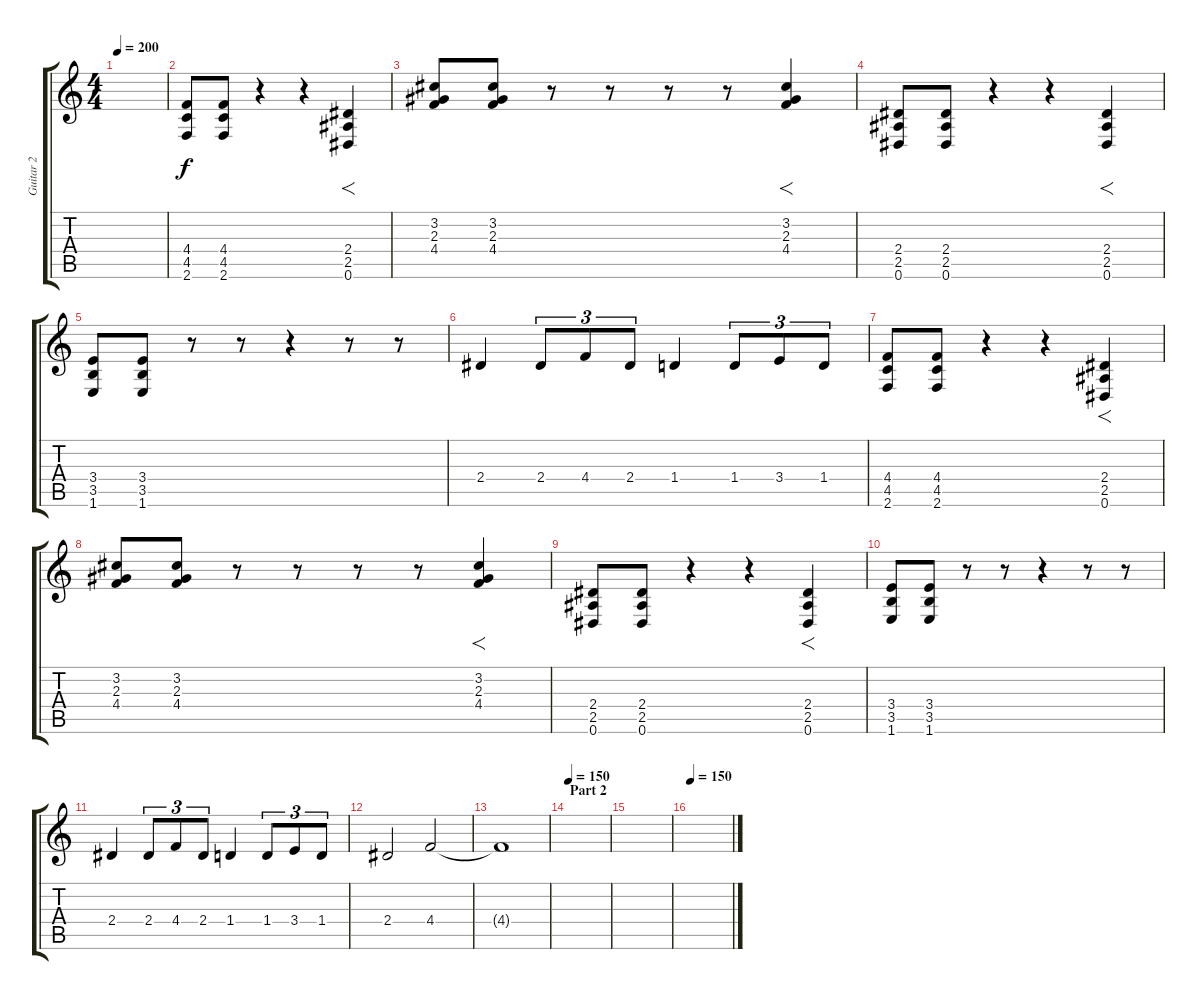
\track ("Guitar 2" "Guitar 2") {instrument distortionguitar}
\staff {score tabs}
\tuning (Eb4 Bb3 Gb3 Db3 Ab2 Eb2) {hide}
\ts (4 4)
\tempo 200
\clef g2
\ks c
|
(4.4 4.5 2.6).8{volume 13} (4.4 4.5 2.6).8 r.4 r.4 (2.4 2.5 0.6).4{f} |
(3.2 2.3 4.4).8 (3.2 2.3 4.4).8 r.8 r.8 r.8 r.8 (3.2 2.3 4.4).4{f} |
(2.4 2.5 0.6).8 (2.4 2.5 0.6).8 r.4 r.4 (2.4 2.5 0.6).4{f} |
(3.4 3.5 1.6).8 (3.4 3.5 1.6).8 r.8 r.8 r.4 r.8 r.8 |
2.4.4 2.4.8{tu (3 2)} 4.4.8{tu (3 2)} 2.4.8{tu (3 2)} 1.4.4 1.4.8{tu (3 2)} 3.4.8{tu (3 2)} 1.4.8{tu (3 2)} |
(4.4 4.5 2.6).8{volume 13} (4.4 4.5 2.6).8 r.4 r.4 (2.4 2.5 0.6).4{f} |
(3.2 2.3 4.4).8 (3.2 2.3 4.4).8 r.8 r.8 r.8 r.8 (3.2 2.3 4.4).4{f} |
(2.4 2.5 0.6).8 (2.4 2.5 0.6).8 r.4 r.4 (2.4 2.5 0.6).4{f} |
(3.4 3.5 1.6).8 (3.4 3.5 1.6).8 r.8 r.8 r.4 r.8 r.8 |
2.4.4 2.4.8{tu (3 2)} 4.4.8{tu (3 2)} 2.4.8{tu (3 2)} 1.4.4 1.4.8{tu (3 2)} 3.4.8{tu (3 2)} 1.4.8{tu (3 2)} |
2.4.2 4.4.2 |
4.4{t}.1 |
\section ("" "Part 2")
\tempo 150
|
|
\tempo 150
